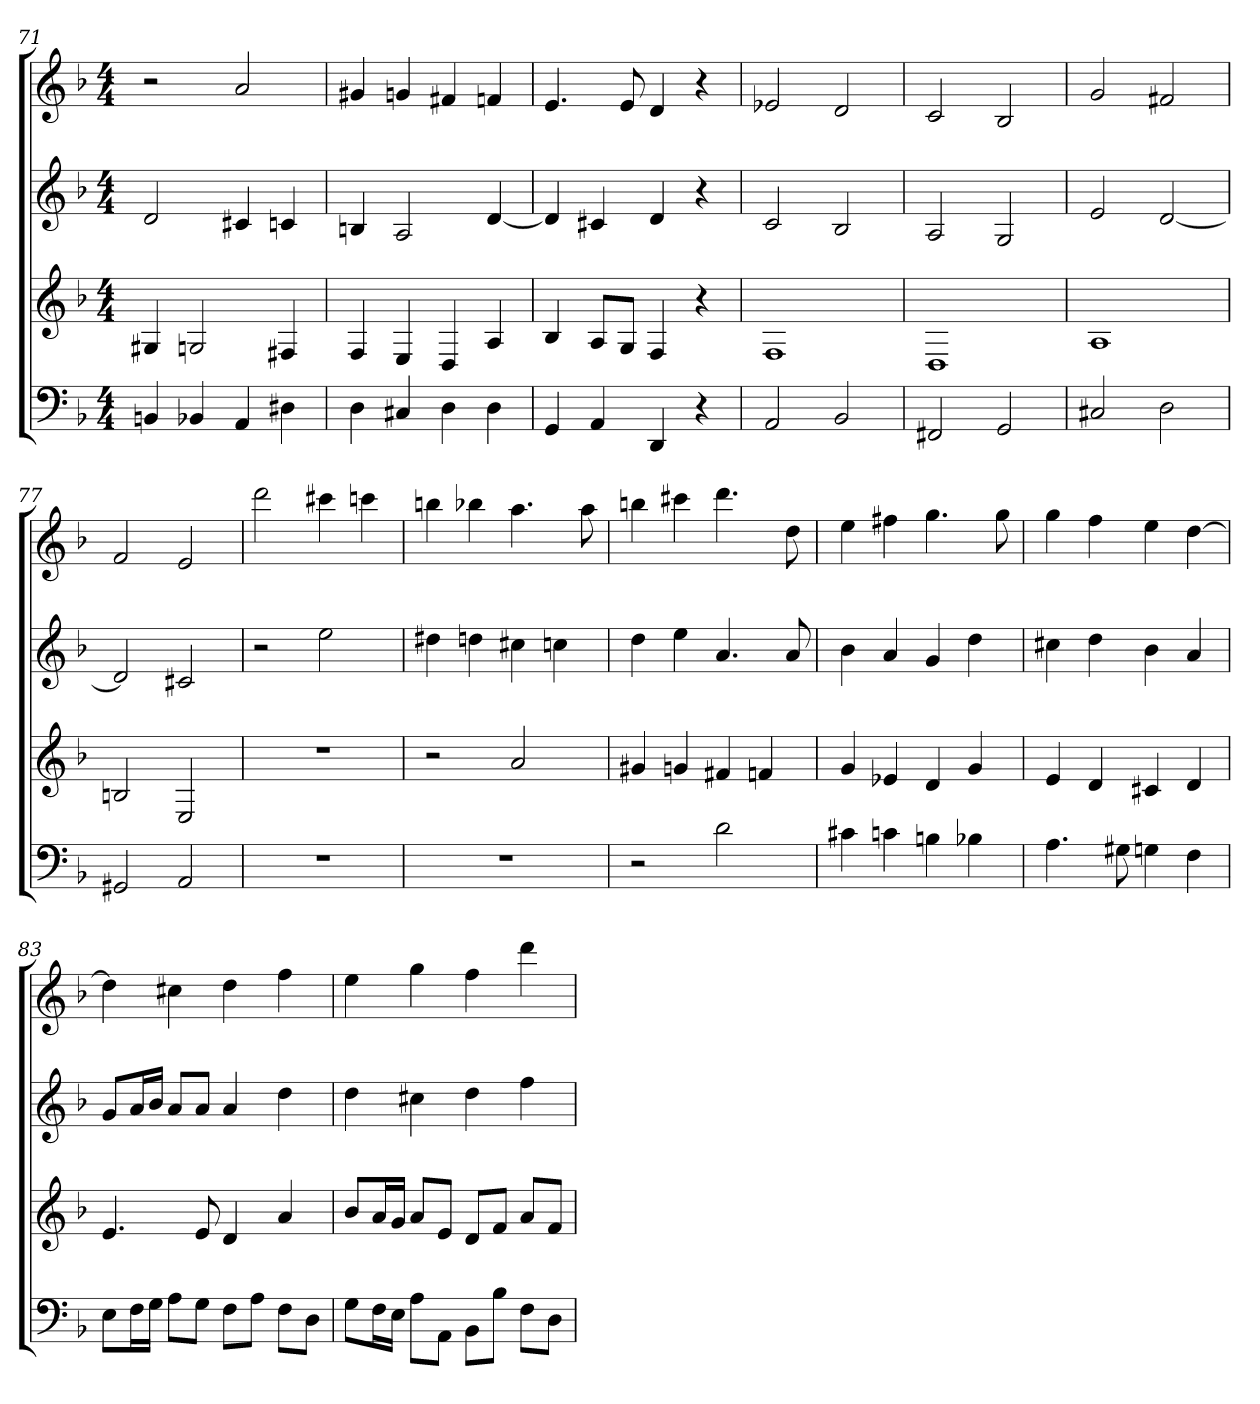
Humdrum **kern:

**kern	**kern	**kern	**kern
*part4	*part3	*part2	*part1
*staff4	*staff3	*staff2	*staff1
*k[b-]	*k[b-]	*k[b-]	*k[b-]
*d:	*d:	*d:	*d:
*M4/4	*M4/4	*M4/4	*M4/4
=71	=71	=71	=71
4BBn	4G#X	2d	2r
4BB-X	2Gn	.	.
4AA	.	4c#X	2a
4D#X	4F#X	4cn	.
=72	=72	=72	=72
4D	4F	4Bn	4g#X
4C#X	4E	2A	4gn
4D	4D	.	4f#X
4D	4A	[4d	4fn
=73	=73	=73	=73
4GG	4B-	4d]	4.e
4AA	8AL	4c#X	.
.	8GJ	.	8e
4DD	4F	4d	4d
4r	4r	4r	4r
=74	=74	=74	=74
2AA	1F	2c	2e-X
2BB-	.	2B-	2d
=75	=75	=75	=75
2FF#X	1D	2A	2c
2GG	.	2G	2B-
=76	=76	=76	=76
2C#X	1A	2e	2g
2D	.	[2d	2f#X
=77	=77	=77	=77
2GG#X	2Bn	2d]	2f
2AA	2E	2c#X	2e
=78	=78	=78	=78
1r	1r	2r	2ddd
.	.	2ee	4ccc#X
.	.	.	4cccn
=79	=79	=79	=79
1r	2r	4dd#X	4bbn
.	.	4ddn	4bb-X
.	2a	4cc#X	4.aa
.	.	4ccn	.
.	.	.	8aa
=80	=80	=80	=80
2r	4g#X	4dd	4bbn
.	4gn	4ee	4ccc#X
2d	4f#X	4.a	4.ddd
.	4fn	.	.
.	.	8a	8dd
=81	=81	=81	=81
4c#X	4g	4b-	4ee
4cn	4e-X	4a	4ff#X
4Bn	4d	4g	4.gg
4B-X	4g	4dd	.
.	.	.	8gg
=82	=82	=82	=82
4.A	4e	4cc#X	4gg
.	4d	4dd	4ff
8G#X	.	.	.
4Gn	4c#X	4b-	4ee
4F	4d	4a	[4dd
=83	=83	=83	=83
8EL	4.e	8gL	4dd]
16FL	.	16aL	.
16GJJ	.	16b-JJ	.
8AL	.	8aL	4cc#X
8GJ	8e	8aJ	.
8FL	4d	4a	4dd
8AJ	.	.	.
8FL	4a	4dd	4ff
8DJ	.	.	.
=84	=84	=84	=84
8GL	8b-L	4dd	4ee
16FL	16aL	.	.
16EJJ	16gJJ	.	.
8AL	8aL	4cc#X	4gg
8AAJ	8eJ	.	.
8BB-L	8dL	4dd	4ff
8B-J	8fJ	.	.
8FL	8aL	4ff	4ddd
8DJ	8fJ	.	.
=	=	=	=
*-	*-	*-	*-
